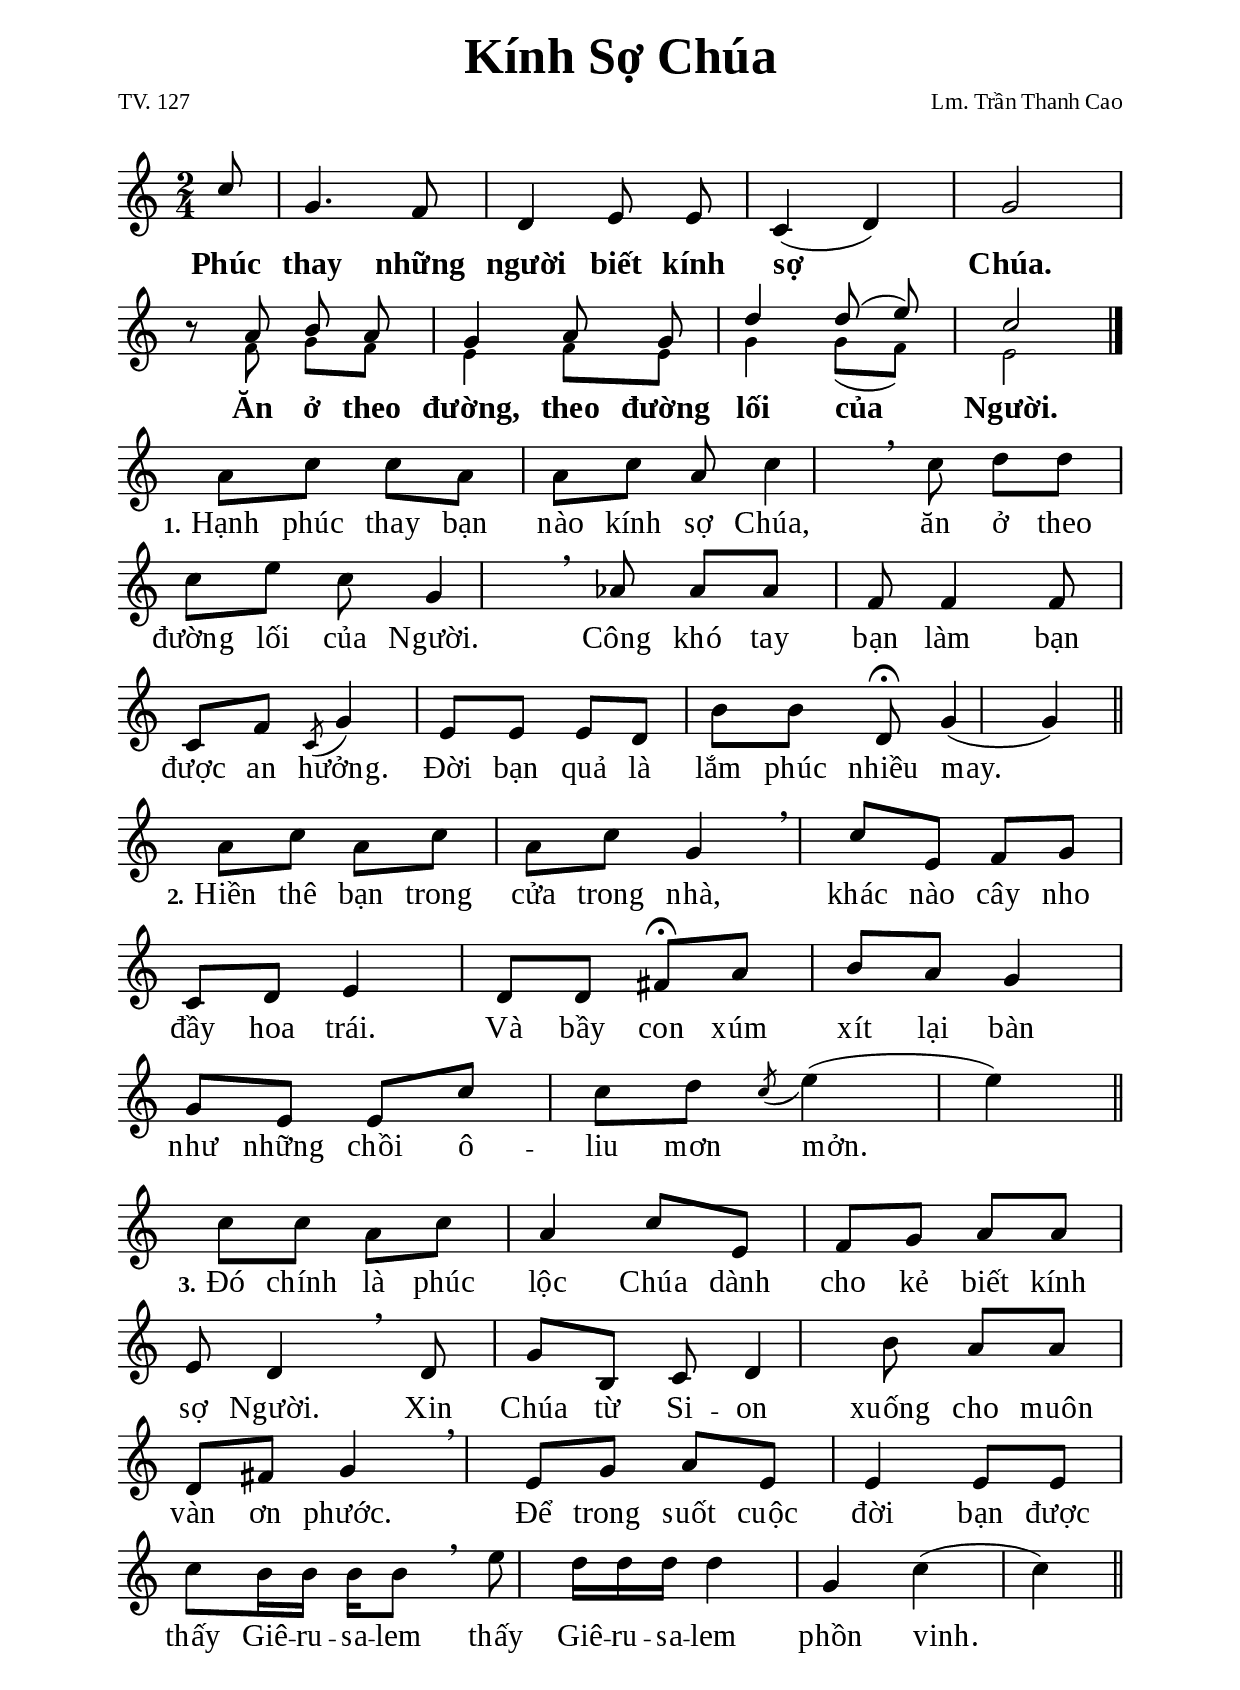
% Cài đặt chung
\version "2.20.0"
\include "english.ly"

\header {
  title = \markup { \fontsize #3 "Kính Sợ Chúa" }
  poet = "TV. 127"
  composer = "Lm. Trần Thanh Cao"
  arranger = " "
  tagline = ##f
}

\paper {
  #(set-paper-size "a4")
  top-margin = 10\mm
  bottom-margin = 10\mm
  left-margin = 20\mm
  right-margin = 20\mm
  indent = #0
  #(define fonts
    (make-pango-font-tree
      "Liberation Serif"
      "Liberation Serif"
      "Liberation Serif"
      (/ 20 20)))
  page-count = #1
}

% Nhạc điệp khúc
nhacDiepKhucSop= \relative c'' {
  \autoBeamOff
  \partial 8 c8 |
  g4. f8 |
  d4 e8 e |
  c4 _(d) |
  g2 |
  r8 a8 b a |
  g4 a8 g |
  d'4 d8 (e) |
  c2 \bar "|."
}

nhacDiepKhucBas = \relative c' {
  \skip 8
  \skip 2
  \skip 2
  \skip 2
  \skip 2
  r8 f g f |
  e4 f8 e |
  g4 g8 (f) |
  e2
}

% Nhạc phiên khúc
nhacPhienKhucMot = \relative c'' {
  a8 c c a a c a c4 \breathe
  c8 d d c e c g4 \breathe
  af8 af af f f4 f8 c f \acciaccatura c8 g'4
  e8 e e d b' b d, \fermata g4 (g) \bar "||"
}

nhacPhienKhucHai = \relative c'' {
  a8 c a c a c g4 \breathe
  c8 e, f g c, d e4
  d8 d fs \fermata a b a g4
  g8 e e c' c d \acciaccatura c8 e4 (e) \bar "||"
}

nhacPhienKhucBa = \relative c'' {
  c8 c a c a4 c8 e, f g a a e d4 \breathe
  d8 g b, c d4
  b'8 a a d, fs g4 \breathe
  e8 g a e e4
  e8 e c' b16 b b b8 \breathe
  e d16 d d d4 g, c (c) \bar "||"
}

% Lời điệp khúc
loiDiepKhuc = \lyricmode {
  Phúc thay những người biết kính sợ Chúa.
  Ăn ở theo đường, theo đường lối của Người.
}

% Lời phiên khúc
loiPhienKhucMot = \lyricmode {
  \set stanza = #"1."
  Hạnh phúc thay bạn nào kính sợ Chúa,
  ăn ở theo đường lối của Người.
  Công khó tay bạn làm bạn được an hưởng.
  Đời bạn quả là lắm phúc nhiều may.
}

loiPhienKhucHai = \lyricmode {
  \set stanza = #"2."
  Hiền thê bạn trong cửa trong nhà,
  khác nào cây nho đầy hoa trái.
  Và bầy con xúm xít lại bàn
  như những chồi ô -- liu mơn mởn.
}

loiPhienKhucBa = \lyricmode {
  \set stanza = #"3."
  Đó chính là phúc lộc Chúa dành cho kẻ biết kính sợ Người.
  Xin Chúa từ Si -- on xuống cho muôn vàn ơn phước.
  Để trong suốt cuộc đời bạn được thấy Giê -- ru -- sa -- lem
  thấy Giê -- ru -- sa -- lem phồn vinh.
}


% Dàn trang
\score {
  \new ChoirStaff <<
    \new Staff = diepKhuc \with {
        \consists "Merge_rests_engraver"
        \magnifyStaff #(magstep +1)
      }
      <<
      \new Voice = beSop {
        \voiceOne \key c \major \time 2/4 \nhacDiepKhucSop
      }
      \new Voice = beBas {
        \override NoteHead.font-size = #-2
        \voiceTwo \key c \major \time 2/4 \nhacDiepKhucBas
      }
    >>
    \new Lyrics \lyricsto beSop \loiDiepKhuc
  >>
  \layout {
    \override Lyrics.LyricText.font-series = #'bold
    \override Lyrics.LyricText.font-size = #+3
    \override Lyrics.LyricSpace.minimum-distance = #2.0
    \override Score.BarNumber.break-visibility = ##(#f #f #f)
    \override Score.SpacingSpanner.uniform-stretching = ##t
  }
}

\score {
  \new ChoirStaff <<
    \new Staff = phienKhuc \with {
        \magnifyStaff #(magstep +1)
      }
      <<
      \new Voice = beSop {
        \key c \major \time 2/4 \nhacPhienKhucMot
      }
    >>
    \new Lyrics \lyricsto beSop \loiPhienKhucMot
  >>
  \layout {
    \override Staff.TimeSignature.transparent = ##t
    \override Lyrics.LyricText.font-size = #+3
    \override Lyrics.LyricSpace.minimum-distance = #2.0
    \override Score.BarNumber.break-visibility = ##(#f #f #f)
    \override Score.SpacingSpanner.uniform-stretching = ##t
    \set Score.barAlways = ##t
    \set Score.defaultBarType = ""
  } 
}

\score {
  \new ChoirStaff <<
    \new Staff = phienKhuc \with {
        \magnifyStaff #(magstep +1)
      }
      <<
      \new Voice = beSop {
        \key c \major \time 2/4 \nhacPhienKhucHai
      }
    >>
    \new Lyrics \lyricsto beSop \loiPhienKhucHai
  >>
  \layout {
    \override Staff.TimeSignature.transparent = ##t
    \override Lyrics.LyricText.font-size = #+3
    \override Lyrics.LyricSpace.minimum-distance = #2.0
    \override Score.BarNumber.break-visibility = ##(#f #f #f)
    \override Score.SpacingSpanner.uniform-stretching = ##t
    \set Score.barAlways = ##t
    \set Score.defaultBarType = ""
  } 
}

\score {
  \new ChoirStaff <<
    \new Staff = phienKhuc \with {
        \magnifyStaff #(magstep +1)
      }
      <<
      \new Voice = beSop {
        \key c \major \time 2/4 \nhacPhienKhucBa
      }
    >>
    \new Lyrics \lyricsto beSop \loiPhienKhucBa
  >>
  \layout {
    \override Staff.TimeSignature.transparent = ##t
    \override Lyrics.LyricText.font-size = #+3
    \override Lyrics.LyricSpace.minimum-distance = #2.0
    \override Score.BarNumber.break-visibility = ##(#f #f #f)
    \override Score.SpacingSpanner.uniform-stretching = ##t
    \set Score.barAlways = ##t
    \set Score.defaultBarType = ""
  } 
}
